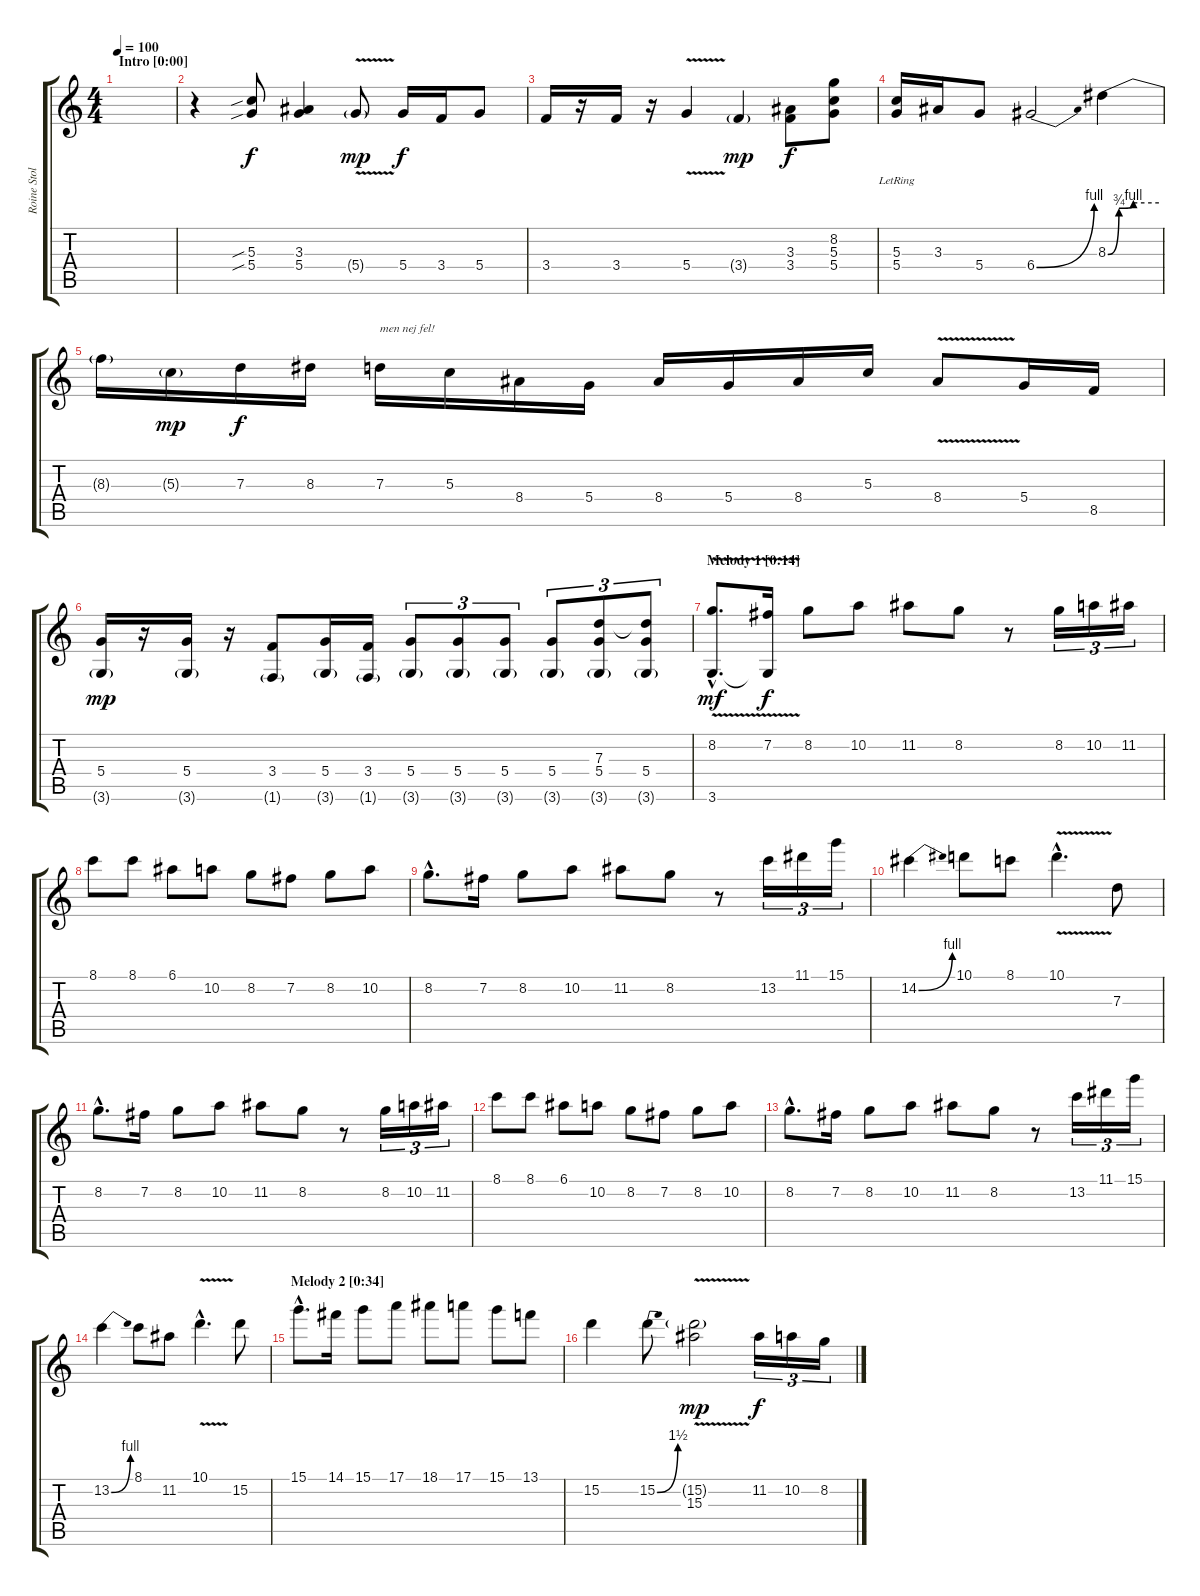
\track ("Roine Stolt" "Roine Stol") {instrument distortionguitar}
\staff {score tabs}
\tuning (E4 B3 G3 D3 A2 E2) {hide}
\ts (4 4)
\section ("" "Intro [0:00]")
\tempo 100
\clef g2
\ks c
|
r.4 (5.3{sib} 5.4{sib}).8 (3.3 5.4).4 5.4{v g}.8{dy mp} 5.4.16{dy f} 3.4.16 5.4.8 |
3.4.16 r.16 3.4.16 r.16 5.4{v}.4 3.4{g}.4{dy mp} (3.3 3.4).8{dy f} (8.2 5.3 5.4).8 |
(5.3 5.4{lr}).16 3.3.16 5.4.8 6.4{be (bend 0 0 60 4)}.2 8.3{be (custom 0 0 13 3 30 4 60 4)}.4 |
8.3{t}.16 5.3{g}.16{dy mp} 7.3.16{dy f} 8.3.16 7.3.16{txt "men nej fel!"} 5.3.16 8.4.16 5.4.16 8.4.16 5.4.16 8.4.16 5.3.16 8.4{v}.8 5.4.16 8.5.16 |
(5.4 3.6{g}).16{dy mp} r.16 (5.4 3.6{g}).16 r.16 (3.4 1.6{g}).8 (5.4 3.6{g}).16 (3.4 1.6{g}).16 (5.4 3.6{g}).8{tu (3 2)} (5.4 3.6{g}).8{tu (3 2)} (5.4 3.6{g}).8{tu (3 2)} (5.4 3.6{g}).8{tu (3 2)} (7.3 5.4 3.6{g}).8{tu (3 2)} (7.3{t} 5.4 3.6{g}).8{tu (3 2)} |
\section ("" "Melody 1 [0:14]")
(8.2{hac} 3.6{v hac}).8{d dy mf} (7.2 3.6{t}).16{dy f} 8.2.8 10.2.8 11.2.8 8.2.8 r.8 8.2.16{tu (3 2)} 10.2.16{tu (3 2)} 11.2.16{tu (3 2)} |
8.1.8 8.1.8 6.1.8 10.2.8 8.2.8 7.2.8 8.2.8 10.2.8 |
8.2{hac}.8{d} 7.2.16 8.2.8 10.2.8 11.2.8 8.2.8 r.8 13.2.16{tu (3 2)} 11.1.16{tu (3 2)} 15.1.16{tu (3 2)} |
14.2{be (bend 0 0 60 4)}.4 10.1.8 8.1.8 10.1{v hac}.4{d} 7.3.8 |
8.2{hac}.8{d} 7.2.16 8.2.8 10.2.8 11.2.8 8.2.8 r.8 8.2.16{tu (3 2)} 10.2.16{tu (3 2)} 11.2.16{tu (3 2)} |
8.1.8 8.1.8 6.1.8 10.2.8 8.2.8 7.2.8 8.2.8 10.2.8 |
8.2{hac}.8{d} 7.2.16 8.2.8 10.2.8 11.2.8 8.2.8 r.8 13.2.16{tu (3 2)} 11.1.16{tu (3 2)} 15.1.16{tu (3 2)} |
13.2{be (bend 0 0 60 4)}.4 8.1.8 11.2.8 10.1{v hac}.4{d} 15.2.8 |
\section ("" "Melody 2 [0:34]")
15.1{hac}.8{d} 14.1.16 15.1.8 17.1.8 18.1.8 17.1.8 15.1.8 13.1.8 |
15.2.4 15.2{be (bend 0 0 60 6)}.8 (15.2{g} 15.3{v}).2{dy mp} 11.2.16{tu (3 2) dy f} 10.2.16{tu (3 2)} 8.2.16{tu (3 2)}
